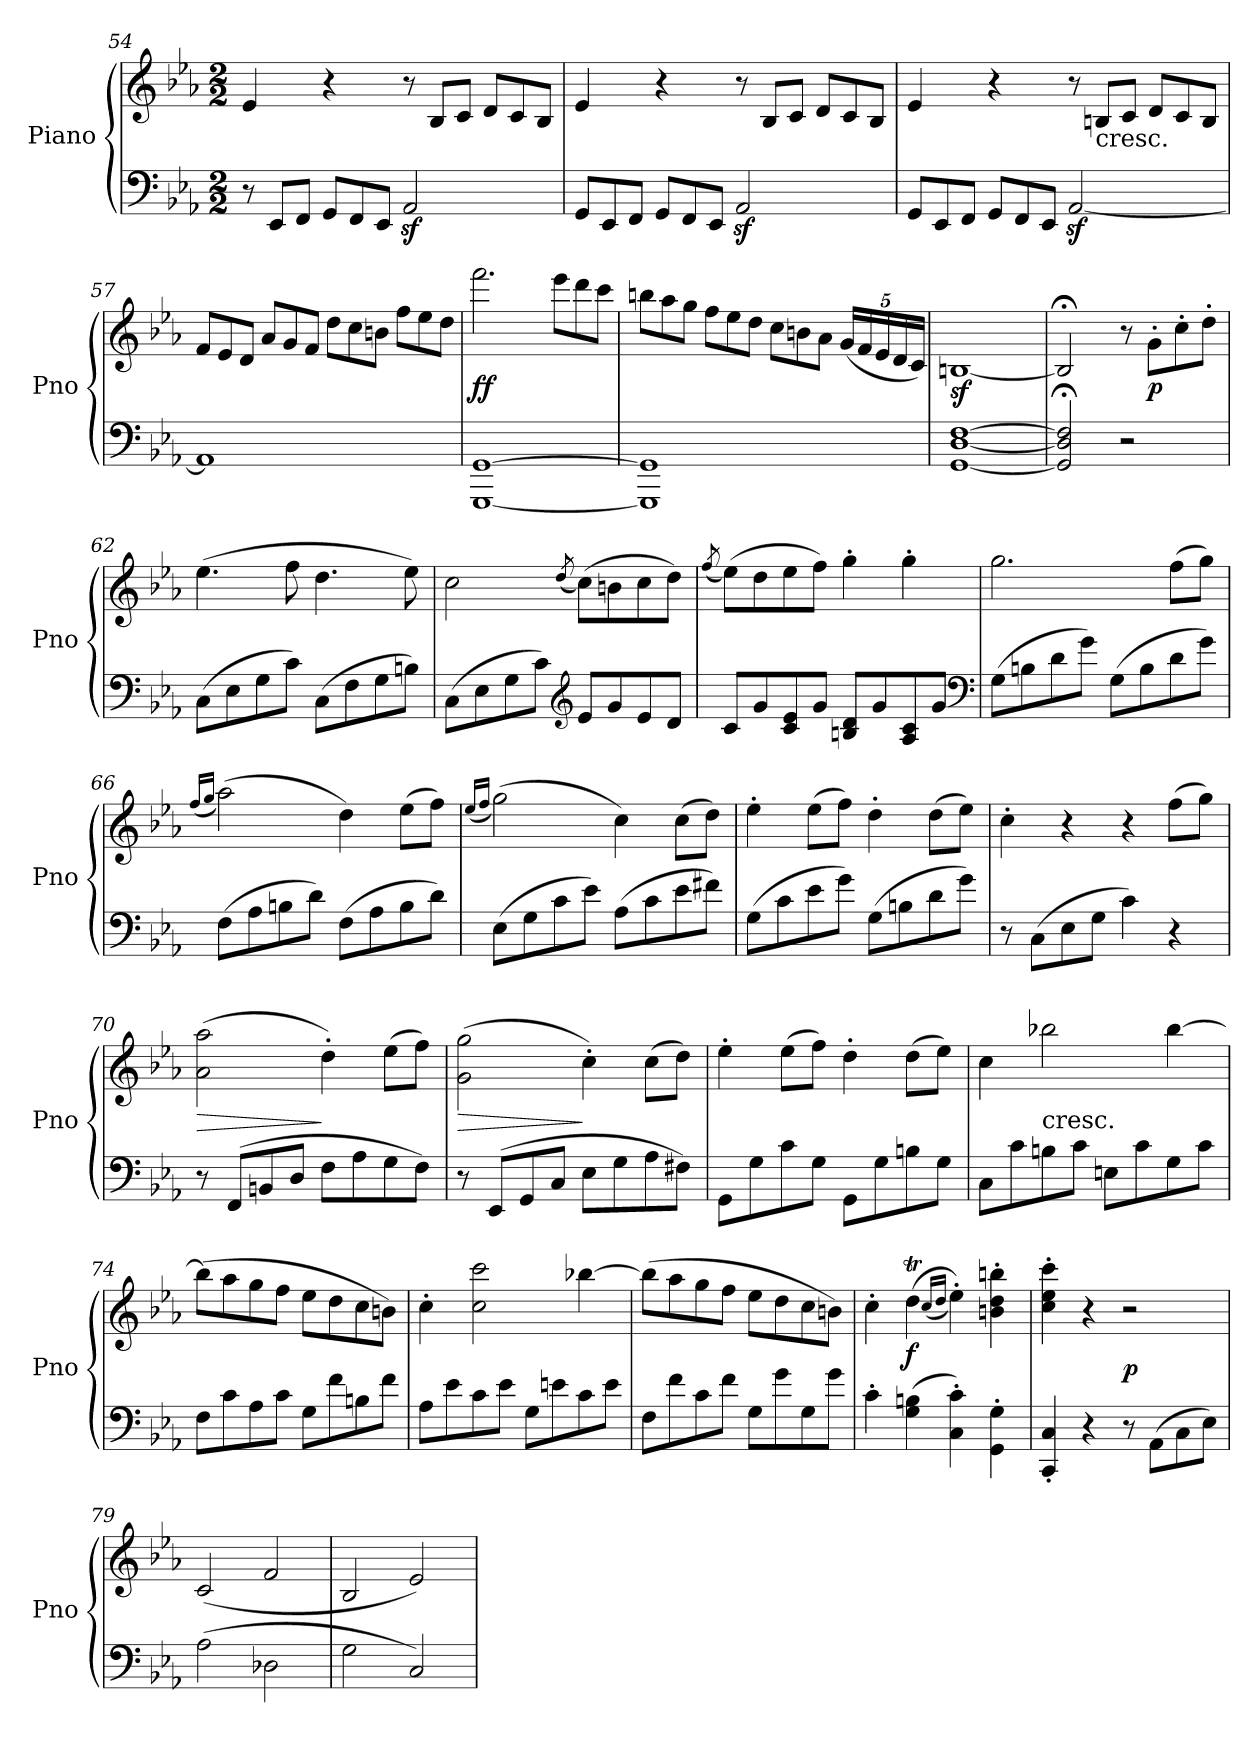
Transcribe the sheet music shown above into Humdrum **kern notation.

**kern	**kern	**dynam
*part1	*part1	*part1
*staff2	*staff1	*staff1/2
*I"Piano	*	*
*I'Pno	*	*
*clefF4	*clefG2	*
*k[b-e-a-]	*k[b-e-a-]	*
*c:	*c:	*
*M2/2	*M2/2	*
*Xtuplet	*	*
=54	=54	=54
12r	4e-	.
12EE-L	.	.
12FFJ	.	.
12GGL	4r	.
12FF	.	.
12EE-J	.	.
*	*Xtuplet	*
2AA-z	12r	.
.	12B-L	.
.	12cJ	.
.	12dL	.
.	12c	.
.	12B-J	.
=55	=55	=55
12GGL	4e-	.
12EE-	.	.
12FFJ	.	.
12GGL	4r	.
12FF	.	.
12EE-J	.	.
2AA-z	12r	.
.	12B-L	.
.	12cJ	.
.	12dL	.
.	12c	.
.	12B-J	.
=56	=56	=56
12GGL	4e-	.
12EE-	.	.
12FFJ	.	.
12GGL	4r	.
12FF	.	.
12EE-J	.	.
[2AA-z	12r	.
!	!LO:TX:c:t=cresc.	!
.	12BnL	.
.	12cJ	.
.	12dL	.
.	12c	.
.	12BJ	.
=57	=57	=57
1AA-]	12fL	.
.	12e-	.
.	12dJ	.
.	12a-L	.
.	12g	.
.	12fJ	.
.	12ddL	.
.	12cc	.
.	12bnJ	.
.	12ffL	.
.	12ee-	.
.	12ddJ	.
=58	=58	=58
[1GGG [1GG	2.fff	ff
.	12eee-L	.
.	12ddd	.
.	12cccJ	.
=59	=59	=59
1GGG] 1GG]	12bbnL	.
.	12aa-	.
.	12ggJ	.
.	12ffL	.
.	12ee-	.
.	12ddJ	.
.	12ccL	.
.	12bn	.
.	12a-J	.
*	*tuplet	*
.	(>20gLL	.
.	20f	.
.	20e-	.
.	20d	.
.	20cJJ)	.
=60	=60	=60
[1GG [1D [1F	[1Bn	sf
=61	=61	=61
2GG]; 2D]; 2F];	2B;<]	.
2r	8r	.
.	8g'L	p
.	8cc'	.
.	8dd'J	.
=62	=62	=62
(8CL	(4.ee-	.
8E-	.	.
8G	.	.
8cJ)	8ff	.
(8CL	4.dd	.
8F	.	.
8G	.	.
8BnJ)	8ee-)	.
=63	=63	=63
(8CL	2cc	.
8E-	.	.
8G	.	.
8cJ)	.	.
*clefG2	*	*
.	(8qdd	.
8e-L	(8ccL)	.
8g	8bn	.
8e-	8cc	.
8dJ	8ddJ)	.
=64	=64	=64
.	(8qff	.
8cL	(8ee-L)	.
8g	8dd	.
8c 8e-	8ee-	.
8gJ	8ffJ)	.
8Bn 8dL	4gg'	.
8g	.	.
8A- 8c	4gg'	.
8gJ	.	.
*clefF4	*	*
=65	=65	=65
(8GL	2.gg	.
8Bn	.	.
8d	.	.
8gJ)	.	.
(8GL	.	.
8B	.	.
8d	(8ffL	.
8gJ)	8ggJ)	.
=66	=66	=66
.	(16qffLL	.
.	16qggJJ	.
(8FL	(2aa-)	.
8A-	.	.
8Bn	.	.
8dJ)	.	.
(8FL	4dd)	.
8A-	.	.
8B	(8ee-L	.
8dJ)	8ffJ)	.
=67	=67	=67
.	(16qee-LL	.
.	16qffJJ	.
(8E-L	(2gg)	.
8G	.	.
8c	.	.
8e-J)	.	.
(8A-L	4cc)	.
8c	.	.
8e-	(8ccL	.
8f#XJ)	8ddJ)	.
=68	=68	=68
(8GL	4ee-'	.
8c	.	.
8e-	(8ee-L	.
8gJ)	8ffJ)	.
(8GL	4dd'	.
8Bn	.	.
8d	(8ddL	.
8gJ)	8ee-J)	.
=69	=69	=69
8r	4cc'	.
(8CL	.	.
8E-	4r	.
8GJ	.	.
4c)	4r	.
4r	(8ffL	.
.	8ggJ)	.
=70	=70	=70
8r	(2a- 2aa-	>
(8FFL	.	.
8BBn	.	.
8DJ	.	.
8FL	4dd')	]
8A-	.	.
8G	(8ee-L	.
8FJ)	8ffJ)	.
=71	=71	=71
8r	(2g 2gg	>
(8EE-L	.	.
8GG	.	.
8CJ	.	.
8E-L	4cc')	]
8G	.	.
8A-	(8ccL	.
8F#XJ)	8ddJ)	.
=72	=72	=72
8GGL	4ee-'	.
8G	.	.
8c	(8ee-L	.
8GJ	8ffJ)	.
8GGL	4dd'	.
8G	.	.
8Bn	(8ddL	.
8GJ	8ee-J)	.
=73	=73	=73
8CL	4cc	.
8c	.	.
!	!LO:TX:c:t=cresc.	!
8Bn	2bb-X	.
8cJ	.	.
8EnL	.	.
8c	.	.
8G	[4bb-	.
8cJ	.	.
=74	=74	=74
8FL	(8bb-L]	.
8c	8aa-	.
8A-	8gg	.
8cJ	8ffJ	.
8GL	8ee-L	.
8f	8dd	.
8Bn	8cc	.
8fJ	8bnJ)	.
=75	=75	=75
8A-L	4cc'	.
8e-	.	.
8c	2cc 2ccc	.
8e-J	.	.
8GL	.	.
8en	.	.
8c	[4bb-X	.
8eJ	.	.
=76	=76	=76
8FL	(8bb-L]	.
8f	8aa-	.
8c	8gg	.
8fJ	8ffJ	.
8GL	8ee-L	.
8g	8dd	.
8G	8cc	.
8gJ	8bnJ)	.
=77	=77	=77
4c'	4cc'	.
(4G 4Bn	(4ddt	f
.	(16qccLL	.
.	16qddJJ	.
4C' 4c')	4ee-'))	.
4GG'\ 4G'\	4bn' 4dd' 4bbn'	.
=78	=78	=78
4CC' 4C'	4cc' 4ee-' 4ccc'	.
4r	4r	.
8r	2r	p
(8AA-\L	.	.
8C\	.	.
8E-\J)	.	.
=79	=79	=79
(2A-	(2c	.
2D-X	2f	.
=80	=80	=80
2G	2B-	.
2C)	2e-)	.
=	=	=
*-	*-	*-
